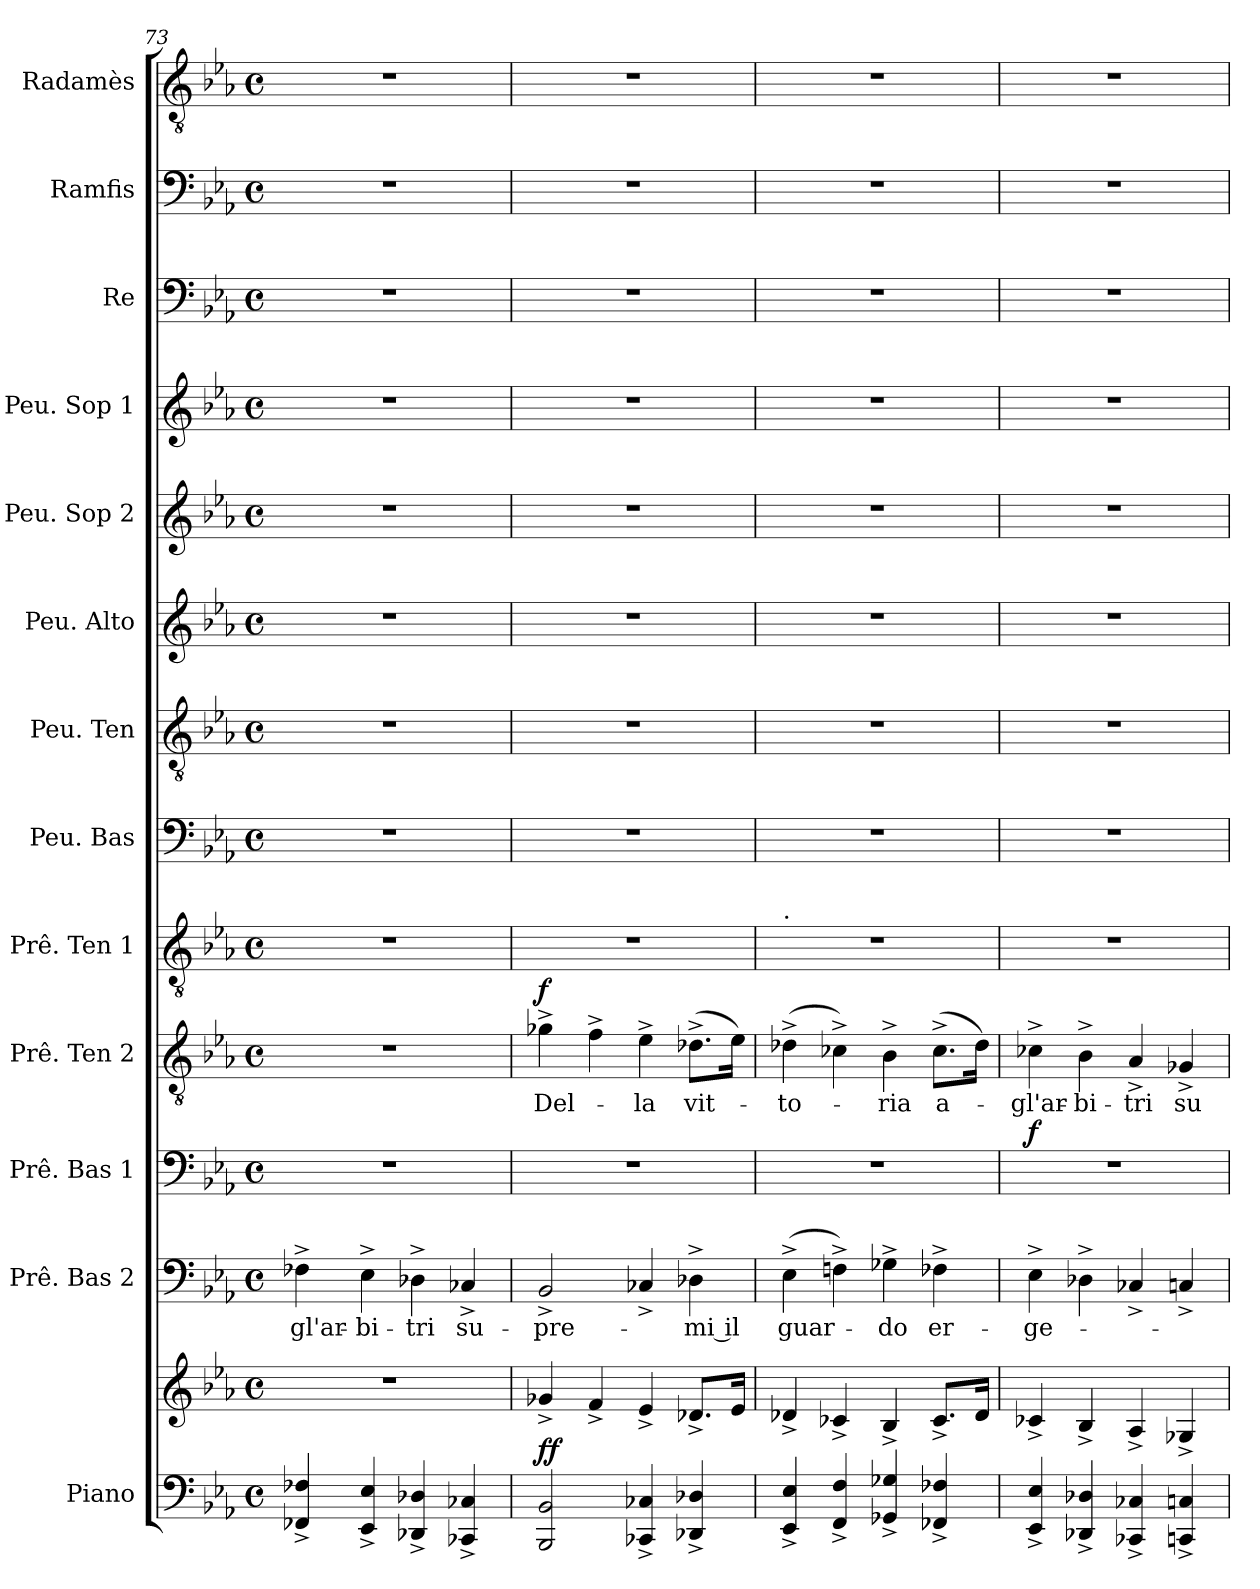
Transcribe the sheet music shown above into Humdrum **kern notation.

**kern	**kern	**dynam	**kern	**text	**kern	**dynam	**kern	**text	**dynam	**kern	**kern	**kern	**kern	**kern	**kern	**kern	**kern	**kern
*part13	*part13	*part13	*part12	*part12	*part11	*part11	*part10	*part10	*part10	*part9	*part8	*part7	*part6	*part5	*part4	*part3	*part2	*part1
*staff14	*staff13	*staff13/14	*staff12	*staff12	*staff11	*staff11	*staff10	*staff10	*staff10	*staff9	*staff8	*staff7	*staff6	*staff5	*staff4	*staff3	*staff2	*staff1
*I"Piano	*	*	*I"Prê. Bas 2	*	*I"Prê. Bas 1	*	*I"Prê. Ten 2	*	*	*I"Prê. Ten 1	*I"Peu. Bas	*I"Peu. Ten	*I"Peu. Alto	*I"Peu. Sop 2	*I"Peu. Sop 1	*I"Re	*I"Ramfis	*I"Radamès
*I'Pno	*	*	*I'Prê. B2	*	*I'Prê. B1	*	*I'Prê. T2	*	*	*I'Prê. T1	*I'Peu. Bas	*I'Peu. Ten	*I'Peu. Alto	*I'Peu. S2	*I'Peu. S1	*I'Re	*I'Ram.	*I'Rad.
*clefF4	*clefG2	*	*clefF4	*	*clefF4	*	*clefGv2	*	*	*clefGv2	*clefF4	*clefGv2	*clefG2	*clefG2	*clefG2	*clefF4	*clefF4	*clefGv2
*k[b-e-a-]	*k[b-e-a-]	*	*k[b-e-a-]	*	*k[b-e-a-]	*	*k[b-e-a-]	*	*	*k[b-e-a-]	*k[b-e-a-]	*k[b-e-a-]	*k[b-e-a-]	*k[b-e-a-]	*k[b-e-a-]	*k[b-e-a-]	*k[b-e-a-]	*k[b-e-a-]
*M4/4	*M4/4	*	*M4/4	*	*M4/4	*	*M4/4	*	*	*M4/4	*M4/4	*M4/4	*M4/4	*M4/4	*M4/4	*M4/4	*M4/4	*M4/4
*met(c)	*met(c)	*	*met(c)	*	*met(c)	*	*met(c)	*	*	*met(c)	*met(c)	*met(c)	*met(c)	*met(c)	*met(c)	*met(c)	*met(c)	*met(c)
=73	=73	=73	=73	=73	=73	=73	=73	=73	=73	=73	=73	=73	=73	=73	=73	=73	=73	=73
!	!	!	!	!LO:LY:b:color=#0055FF	!	!	!	!	!	!	!	!	!	!	!	!	!	!
4FF-X/^ 4F-X/^	1r	.	4F-X^\	-gl'ar-	1r	.	1r	.	.	1r	1r	1r	1r	1r	1r	1r	1r	1r
!	!	!	!	!LO:LY:b:color=#0055FF	!	!	!	!	!	!	!	!	!	!	!	!	!	!
4EE-/^ 4E-/^	.	.	4E-^\	-bi-	.	.	.	.	.	.	.	.	.	.	.	.	.	.
!	!	!	!	!LO:LY:b:color=#0055FF	!	!	!	!	!	!	!	!	!	!	!	!	!	!
4DD-X/^ 4D-X/^	.	.	4D-X^\	-tri	.	.	.	.	.	.	.	.	.	.	.	.	.	.
!	!	!	!	!LO:LY:b:color=#0055FF	!	!	!	!	!	!	!	!	!	!	!	!	!	!
4CC-X/^ 4C-X/^	.	.	4C-X^/	su-	.	.	.	.	.	.	.	.	.	.	.	.	.	.
=74	=74	=74	=74	=74	=74	=74	=74	=74	=74	=74	=74	=74	=74	=74	=74	=74	=74	=74
!	!	!LO:DY:a=2	!	!LO:LY:b:color=#0055FF	!	!	!	!LO:LY:b:color=#AA0000	!	!	!	!	!	!	!	!	!	!
!	!	!LO:DY:n=1:a	!	!	!	!	!	!	!LO:DY:a	!	!	!	!	!	!	!	!	!
2BBB-/ 2BB-/	4g-X^/	f f	2BB-^/	-pre-	1r	.	4g-X^\	Del-	f	1r	1r	1r	1r	1r	1r	1r	1r	1r
.	4f^/	.	.	.	.	.	4f^\	.	.	.	.	.	.	.	.	.	.	.
!	!	!	!	!	!	!	!	!LO:LY:b:color=#AA0000	!	!	!	!	!	!	!	!	!	!
4CC-X/^ 4C-X/^	4e-^/	.	4C-X^/	.	.	.	4e-^\	-la	.	.	.	.	.	.	.	.	.	.
!	!	!	!	!LO:LY:b:color=#0055FF	!	!	!	!LO:LY:b:color=#AA0000	!	!	!	!	!	!	!	!	!	!
4DD-X/^ 4D-X/^	8.d-X^/L	.	4D-X^\	mi il	.	.	(>8.d-X^\L	vit-	.	.	.	.	.	.	.	.	.	.
.	16e-/Jk	.	.	.	.	.	16e-\Jk)	.	.	.	.	.	.	.	.	.	.	.
!!LO:LB:g=z
=75	=75	=75	=75	=75	=75	=75	=75	=75	=75	=75	=75	=75	=75	=75	=75	=75	=75	=75
!	!	!	!	!	!	!	!	!	!	!LO:TX:a:t=.	!	!	!	!	!	!	!	!
!	!	!	!	!LO:LY:b:color=#0055FF	!	!	!	!LO:LY:b:color=#AA0000	!	!	!	!	!	!	!	!	!	!
4EE-/^ 4E-/^	4d-X^/	.	(>4E-^\	guar-	1r	.	(>4d-X^\	-to-	.	1r	1r	1r	1r	1r	1r	1r	1r	1r
4FF/^ 4F/^	4c-X^/	.	4Fn^\)	.	.	.	4c-X^\)	.	.	.	.	.	.	.	.	.	.	.
!	!	!	!	!LO:LY:b:color=#0055FF	!	!	!	!LO:LY:b:color=#AA0000	!	!	!	!	!	!	!	!	!	!
4GG-X/^ 4G-X/^	4B-^/	.	4G-X^\	-do	.	.	4B-^\	-ria	.	.	.	.	.	.	.	.	.	.
!	!	!	!	!LO:LY:b:color=#0055FF	!	!	!	!LO:LY:b:color=#AA0000	!	!	!	!	!	!	!	!	!	!
4FF-X/^ 4F-X/^	8.c-^/L	.	4F-X^\	er-	.	.	(>8.c-^\L	a-	.	.	.	.	.	.	.	.	.	.
.	16d-/Jk	.	.	.	.	.	16d-\Jk)	.	.	.	.	.	.	.	.	.	.	.
=76	=76	=76	=76	=76	=76	=76	=76	=76	=76	=76	=76	=76	=76	=76	=76	=76	=76	=76
!	!	!	!	!LO:LY:b:color=#0055FF	!	!LO:DY:a	!	!LO:LY:b:color=#AA0000	!	!	!	!	!	!	!	!	!	!
4EE-/^ 4E-/^	4c-X^/	.	4E-^\	-ge-	1r	f	4c-X^\	-gl'ar-	.	1r	1r	1r	1r	1r	1r	1r	1r	1r
!	!	!	!	!	!	!	!	!LO:LY:b:color=#AA0000	!	!	!	!	!	!	!	!	!	!
4DD-X/^ 4D-X/^	4B-^/	.	4D-X^\	.	.	.	4B-^\	-bi-	.	.	.	.	.	.	.	.	.	.
!	!	!	!	!	!	!	!	!LO:LY:b:color=#AA0000	!	!	!	!	!	!	!	!	!	!
4CC-X/^ 4C-X/^	4A-^/	.	4C-X^/	.	.	.	4A-^/	-tri	.	.	.	.	.	.	.	.	.	.
!	!	!	!	!	!	!	!	!LO:LY:b:color=#AA0000	!	!	!	!	!	!	!	!	!	!
4CCn/^ 4Cn/^	4G-X^/	.	4Cn^/	.	.	.	4G-X^/	su-	.	.	.	.	.	.	.	.	.	.
=	=	=	=	=	=	=	=	=	=	=	=	=	=	=	=	=	=	=
*-	*-	*-	*-	*-	*-	*-	*-	*-	*-	*-	*-	*-	*-	*-	*-	*-	*-	*-
